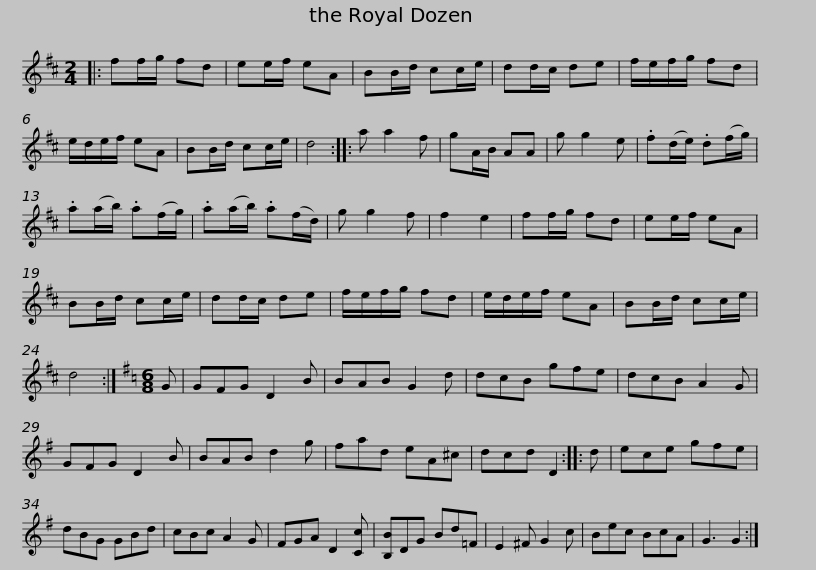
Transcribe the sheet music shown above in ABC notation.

X:1
L:1/8
M:2/4
I:linebreak $
K:D
V:1 treble
V:1
|: ff/g/ fd | ee/f/ eA | BB/d/ cc/e/ | dd/c/ de | f/e/f/g/ fd | %5
 e/d/e/f/ eA | BB/d/ cc/e/ | d4 ::$ a a2 f | gA/B/ AA | %10
 g g2 e | .f(d/e/) .d(f/g/) | .a(a/b/) .a(f/g/) | .a(a/b/) .a(f/d/) | g g2 f | %15
 f2 e2 | ff/g/ fd |$ ee/f/ eA | BB/d/ cc/e/ | dd/c/ de | %20
 f/e/f/g/ fd | e/d/e/f/ eA | BB/d/ cc/e/ | d4 :|[K:G][M:6/8] G | %25
 GFG D2 B |$ BAB G2 d | dcB gfe | dcB A2 G | GFG D2 B | %30
 BAB d2 g | fad eA^c | dcd D2 :: d |$ ece gfe | %35
 dBG GBd | cBc A2 G | FGA D2 [Cc] | [B,B]DG Bd=F | E2 ^F G2 c | %40
 Bec BcA | G3 G2 :| %42
